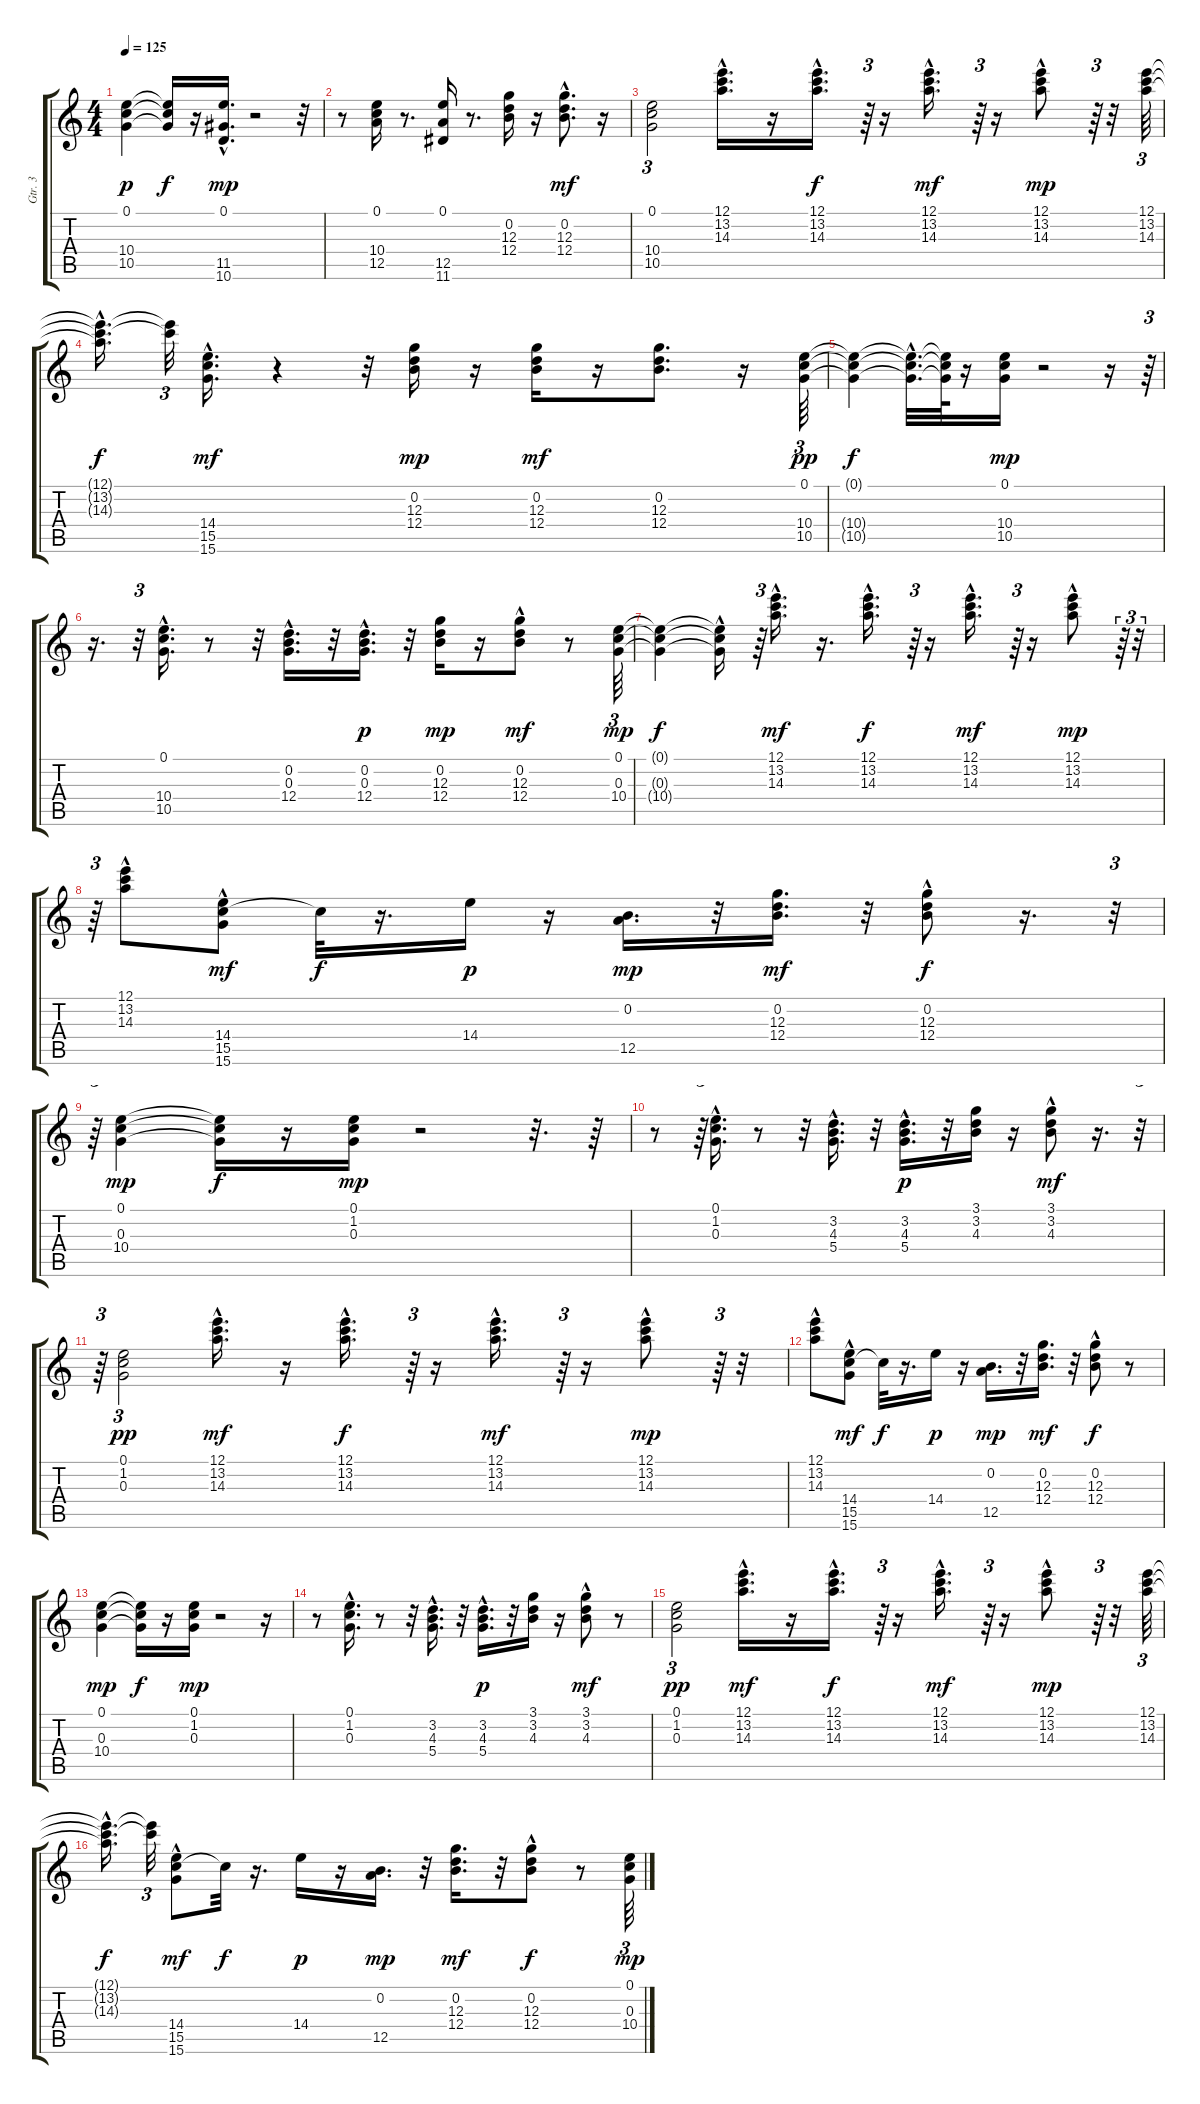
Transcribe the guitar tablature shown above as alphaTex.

\track ("Gtr. 3" "Gtr. 3") {instrument electricguitarmuted}
\staff {score tabs}
\tuning (E4 B3 G3 D3 A2 E2) {hide}
\ts (4 4)
\tempo 125
\clef g2
\ks c
(0.1 10.4 10.5).4{dy p} (0.1{t} 10.4{t} 10.5{t}).16{dy f} r.16 (0.1{hac} 11.5 10.6).16{d dy mp} r.2 r.32 |
r.8 (0.1 10.4 12.5).16 r.8{d} (0.1 12.5 11.6).16 r.8{d} (0.2 12.3 12.4).16 r.16 (0.2{hac} 12.3{hac} 12.4{hac}).8{d dy mf} r.16 |
(0.1 10.4 10.5).2{tu (3 2)} (12.1{hac} 13.2{hac} 14.3{hac}).16{d} r.16 (12.1{hac} 13.2{hac} 14.3{hac}).16{d dy f} r.64{tu (3 2)} r.16 (12.1{hac} 13.2{hac} 14.3{hac}).16{d dy mf} r.64{tu (3 2)} r.16 (12.1{hac} 13.2{hac} 14.3).8{dy mp} r.64{tu (3 2)} r.32 (12.1 13.2 14.3).64{tu (3 2)} |
(12.1{hac t} 13.2{hac t} 14.3{t}).16{d dy f} (12.1{t} 13.2{t}).32{tu (3 2)} (14.4{hac} 15.5{hac} 15.6).16{d dy mf} r.4 r.32 (0.2 12.3 12.4).16{dy mp} r.16 (0.2 12.3 12.4).16{dy mf} r.16 (0.2 12.3 12.4).8{d} r.16 (0.1 10.4 10.5).64{tu (3 2) dy pp} |
(0.1{t} 10.4{t} 10.5{t}).4{dy f} (0.1{hac t} 10.4{hac t} 10.5{hac t}).32{d} (0.1{t} 10.4{t} 10.5{t}).64 r.16 (0.1 10.4 10.5).16{dy mp} r.2 r.16 r.64{tu (3 2)} |
r.16{d} r.32{tu (3 2)} (0.1{hac} 10.4 10.5{hac}).16{d} r.8 r.32 (0.2{hac} 0.3{hac} 12.4).16{d} r.32 (0.2{hac} 0.3{hac} 12.4{hac}).16{d dy p} r.32 (0.2 12.3 12.4).16{dy mp} r.16 (0.2 12.3 12.4{hac}).8{dy mf} r.8 (0.1 0.3 10.4).64{tu (3 2) dy mp} |
(0.1{t} 0.3{t} 10.4{t}).4{dy f} (0.1{hac t} 0.3{hac t} 10.4{hac t}).16 r.64{tu (3 2)} (12.1{hac} 13.2{hac} 14.3{hac}).16{d dy mf} r.16{d} (12.1{hac} 13.2{hac} 14.3{hac}).16{d dy f} r.64{tu (3 2)} r.16 (12.1{hac} 13.2{hac} 14.3{hac}).16{d dy mf} r.64{tu (3 2)} r.16 (12.1{hac} 13.2{hac} 14.3).8{dy mp} r.64{tu (3 2)} r.32{tu (3 2)} |
r.64{tu (3 2)} (12.1 13.2 14.3{hac}).8 (14.4 15.5 15.6{hac}).8{dy mf} 15.5{t}.32{dy f} r.16{d} 14.4.16{dy p} r.16 (0.2 12.5).16{d dy mp} r.32 (0.2 12.3 12.4).16{d dy mf} r.32 (0.2 12.3{hac} 12.4{hac}).8{dy f} r.16{d} r.32{tu (3 2)} |
r.64{tu (3 2)} (0.1 0.3 10.4).4{dy mp} (0.1{t} 0.3{t} 10.4{t}).16{dy f} r.16 (0.1 1.2 0.3).16{dy mp} r.2 r.32{d} r.64 |
r.8 r.64{tu (3 2)} (0.1{hac} 1.2 0.3{hac}).16{d} r.8 r.32 (3.2 4.3{hac} 5.4{hac}).16{d} r.32 (3.2{hac} 4.3{hac} 5.4{hac}).16{d dy p} r.32 (3.1 3.2 4.3).16 r.16 (3.1 3.2{hac} 4.3).8{dy mf} r.16{d} r.32{tu (3 2)} |
r.64{tu (3 2)} (0.1 1.2 0.3).2{tu (3 2) dy pp} (12.1{hac} 13.2{hac} 14.3{hac}).16{d dy mf} r.16 (12.1{hac} 13.2{hac} 14.3{hac}).16{d dy f} r.64{tu (3 2)} r.16 (12.1{hac} 13.2{hac} 14.3{hac}).16{d dy mf} r.64{tu (3 2)} r.16 (12.1{hac} 13.2{hac} 14.3).8{dy mp} r.64{tu (3 2)} r.32 |
(12.1 13.2 14.3{hac}).8 (14.4 15.5 15.6{hac}).8{dy mf} 15.5{t}.32{dy f} r.16{d} 14.4.16{dy p} r.16 (0.2 12.5).16{d dy mp} r.32 (0.2 12.3 12.4).16{d dy mf} r.32 (0.2 12.3{hac} 12.4{hac}).8{dy f} r.8 |
(0.1 0.3 10.4).4{dy mp} (0.1{t} 0.3{t} 10.4{t}).16{dy f} r.16 (0.1 1.2 0.3).16{dy mp} r.2 r.16 |
r.8 (0.1{hac} 1.2 0.3{hac}).16{d} r.8 r.32 (3.2 4.3{hac} 5.4{hac}).16{d} r.32 (3.2{hac} 4.3{hac} 5.4{hac}).16{d dy p} r.32 (3.1 3.2 4.3).16 r.16 (3.1 3.2{hac} 4.3).8{dy mf} r.8 |
(0.1 1.2 0.3).2{tu (3 2) dy pp} (12.1{hac} 13.2{hac} 14.3{hac}).16{d dy mf} r.16 (12.1{hac} 13.2{hac} 14.3{hac}).16{d dy f} r.64{tu (3 2)} r.16 (12.1{hac} 13.2{hac} 14.3{hac}).16{d dy mf} r.64{tu (3 2)} r.16 (12.1{hac} 13.2{hac} 14.3).8{dy mp} r.64{tu (3 2)} r.32 (12.1 13.2 14.3).64{tu (3 2)} |
(12.1{hac t} 13.2{hac t} 14.3{t}).16{d dy f} (12.1{t} 13.2{t}).32{tu (3 2)} (14.4 15.5 15.6{hac}).8{dy mf} 15.5{t}.32{dy f} r.16{d} 14.4.16{dy p} r.16 (0.2 12.5).16{d dy mp} r.32 (0.2 12.3 12.4).16{d dy mf} r.32 (0.2 12.3{hac} 12.4{hac}).8{dy f} r.8 (0.1 0.3 10.4).64{tu (3 2) dy mp}
